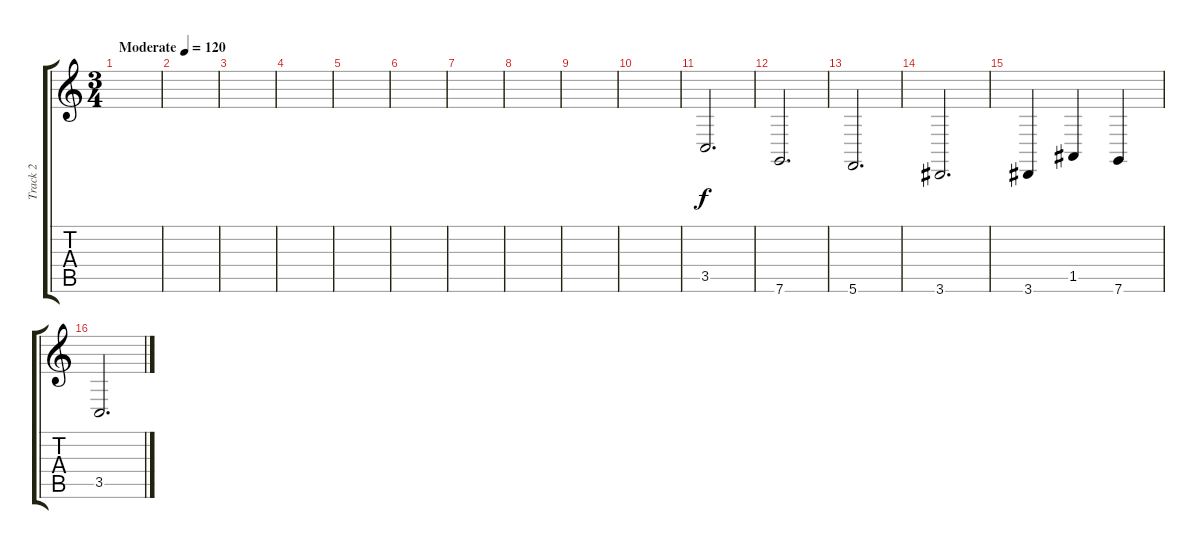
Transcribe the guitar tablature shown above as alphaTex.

\track ("Track 2" "Track 2") {instrument cello}
\staff {score tabs}
\tuning (E4 B3 G3 D3 A2 C2) {hide}
\ts (3 4)
\tempo (120 "Moderate")
\clef g2
\ks c
|
|
|
|
|
|
|
|
|
|
3.5.2{d} |
7.6.2{d} |
5.6.2{d} |
3.6.2{d} |
3.6.4 1.5.4 7.6.4 |
3.5.2{d}
